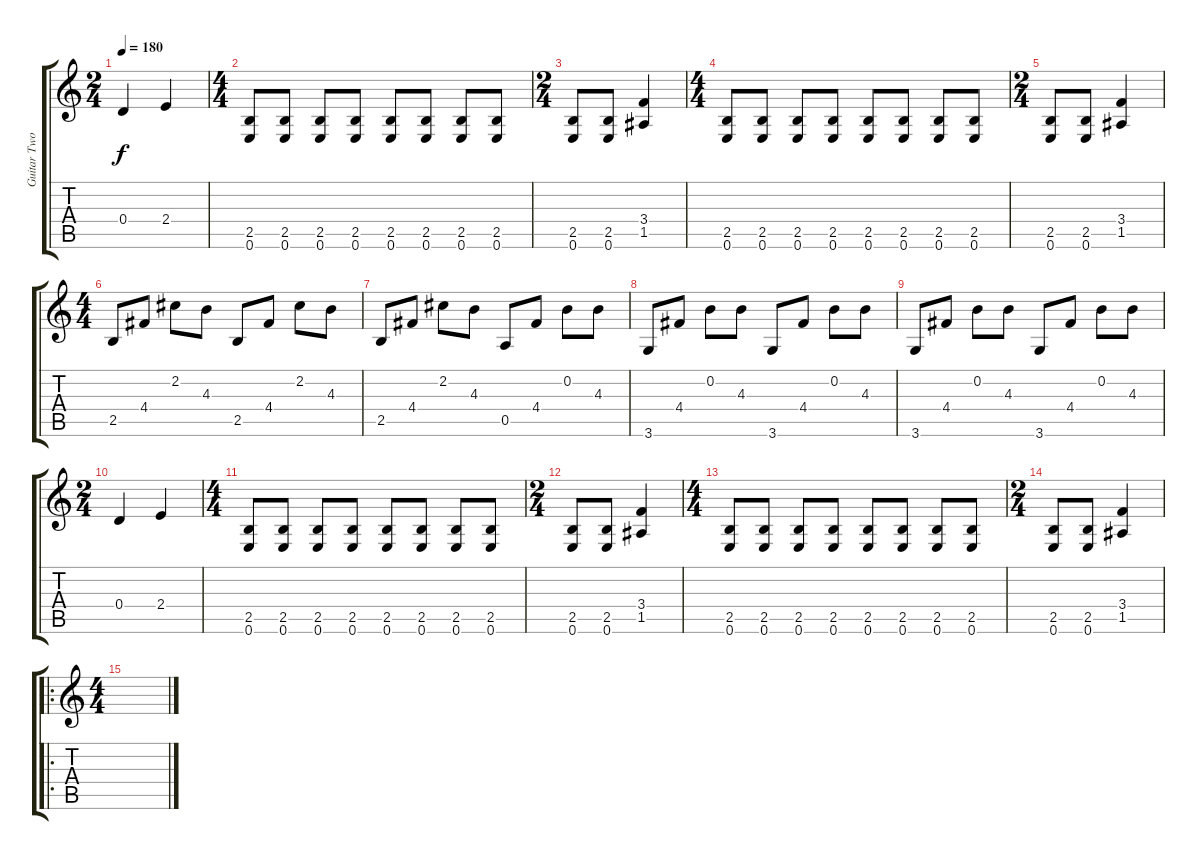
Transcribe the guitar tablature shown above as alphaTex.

\track ("Guitar Two" "Guitar Two") {instrument distortionguitar}
\staff {score tabs}
\tuning (E4 B3 G3 D3 A2 E2) {hide}
\ts (2 4)
\tempo 180
\clef g2
\ks c
0.4.4{dy f} 2.4.4 |
\ts (4 4)
(2.5 0.6).8 (2.5 0.6).8 (2.5 0.6).8 (2.5 0.6).8 (2.5 0.6).8 (2.5 0.6).8 (2.5 0.6).8 (2.5 0.6).8 |
\ts (2 4)
(2.5 0.6).8 (2.5 0.6).8 (3.4 1.5).4 |
\ts (4 4)
(2.5 0.6).8 (2.5 0.6).8 (2.5 0.6).8 (2.5 0.6).8 (2.5 0.6).8 (2.5 0.6).8 (2.5 0.6).8 (2.5 0.6).8 |
\ts (2 4)
(2.5 0.6).8 (2.5 0.6).8 (3.4 1.5).4 |
\ts (4 4)
2.5.8 4.4.8 2.2.8 4.3.8 2.5.8 4.4.8 2.2.8 4.3.8 |
2.5.8 4.4.8 2.2.8 4.3.8 0.5.8 4.4.8 0.2.8 4.3.8 |
3.6.8 4.4.8 0.2.8 4.3.8 3.6.8 4.4.8 0.2.8 4.3.8 |
3.6.8 4.4.8 0.2.8 4.3.8 3.6.8 4.4.8 0.2.8 4.3.8 |
\ts (2 4)
0.4.4 2.4.4 |
\ts (4 4)
(2.5 0.6).8 (2.5 0.6).8 (2.5 0.6).8 (2.5 0.6).8 (2.5 0.6).8 (2.5 0.6).8 (2.5 0.6).8 (2.5 0.6).8 |
\ts (2 4)
(2.5 0.6).8 (2.5 0.6).8 (3.4 1.5).4 |
\ts (4 4)
(2.5 0.6).8 (2.5 0.6).8 (2.5 0.6).8 (2.5 0.6).8 (2.5 0.6).8 (2.5 0.6).8 (2.5 0.6).8 (2.5 0.6).8 |
\ts (2 4)
(2.5 0.6).8 (2.5 0.6).8 (3.4 1.5).4 |
\ro
\ts (4 4)
